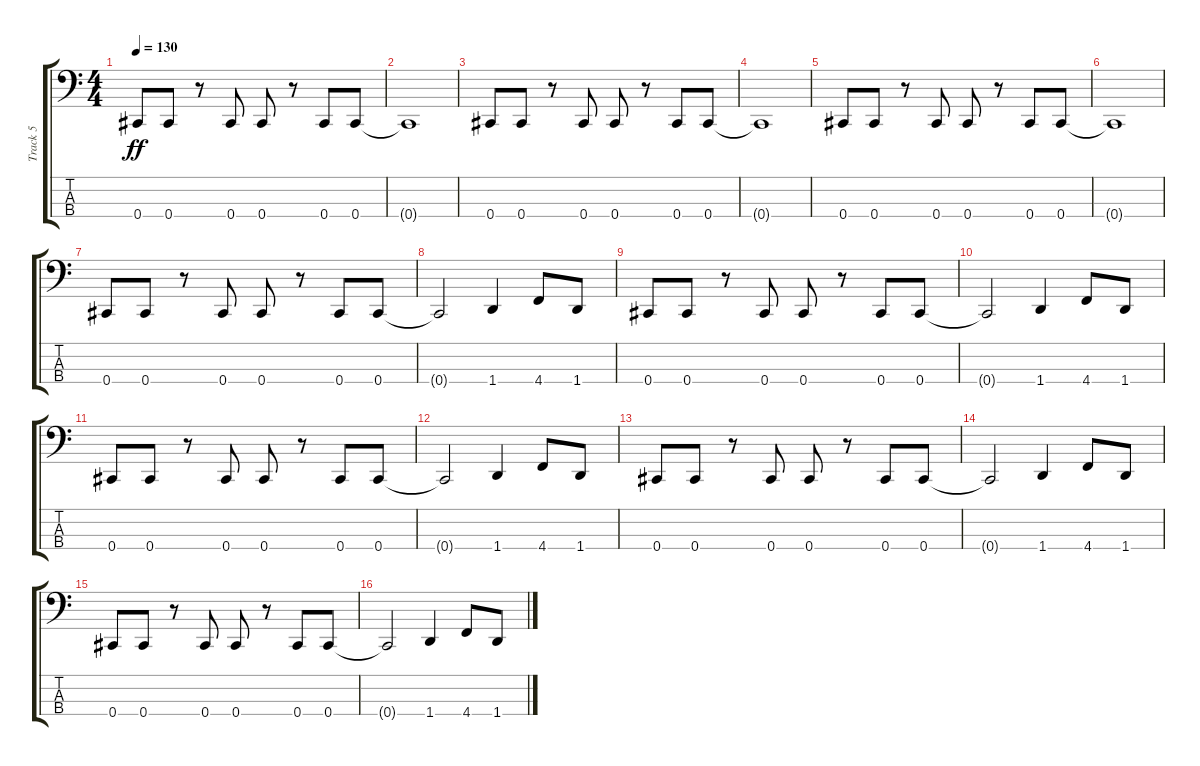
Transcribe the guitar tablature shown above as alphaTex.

\track ("Track 5" "Track 5") {instrument electricbasspick}
\staff {score tabs}
\tuning (E2 B1 Gb1 Db1) {hide}
\ts (4 4)
\tempo 130
\clef f4
\ks c
0.4.8{dy ff instrument electricbasspick} 0.4.8 r.8 0.4.8 0.4.8 r.8 0.4.8 0.4.8 |
0.4{t}.1 |
0.4.8 0.4.8 r.8 0.4.8 0.4.8 r.8 0.4.8 0.4.8 |
0.4{t}.1 |
0.4.8 0.4.8 r.8 0.4.8 0.4.8 r.8 0.4.8 0.4.8 |
0.4{t}.1 |
0.4.8 0.4.8 r.8 0.4.8 0.4.8 r.8 0.4.8 0.4.8 |
0.4{t}.2 1.4.4 4.4.8 1.4.8 |
0.4.8 0.4.8 r.8 0.4.8 0.4.8 r.8 0.4.8 0.4.8 |
0.4{t}.2 1.4.4 4.4.8 1.4.8 |
0.4.8 0.4.8 r.8 0.4.8 0.4.8 r.8 0.4.8 0.4.8 |
0.4{t}.2 1.4.4 4.4.8 1.4.8 |
0.4.8 0.4.8 r.8 0.4.8 0.4.8 r.8 0.4.8 0.4.8 |
0.4{t}.2 1.4.4 4.4.8 1.4.8 |
0.4.8 0.4.8 r.8 0.4.8 0.4.8 r.8 0.4.8 0.4.8 |
0.4{t}.2 1.4.4 4.4.8 1.4.8
